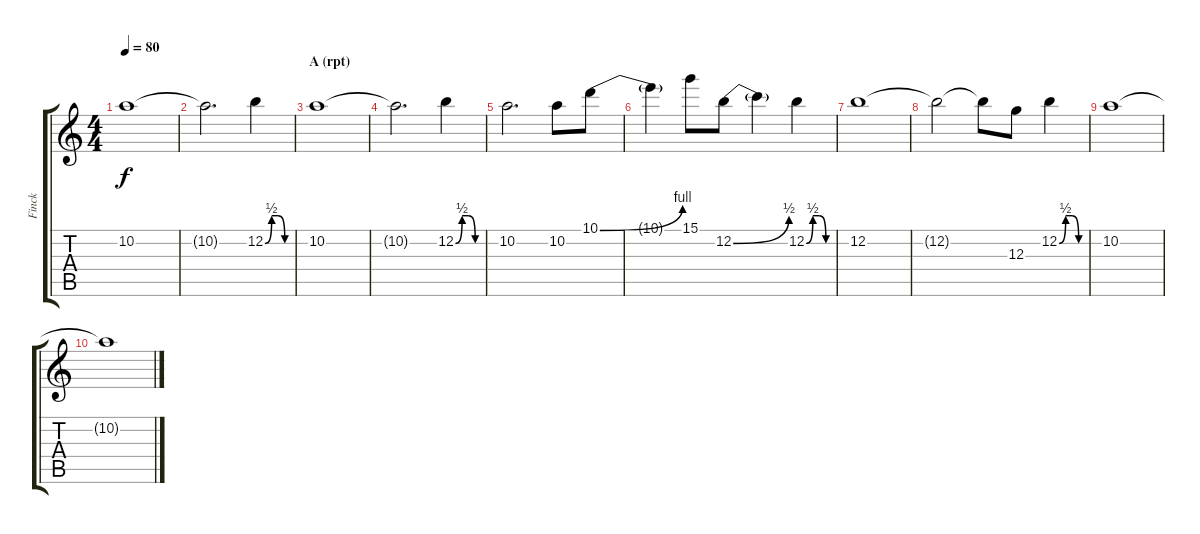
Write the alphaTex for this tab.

\track ("Finck" "Finck") {instrument overdrivenguitar}
\staff {score tabs}
\tuning (E4 B3 G3 D3 A2 E2) {hide}
\ts (4 4)
\tempo 80
\clef g2
\ks c
10.2.1{dy f} |
10.2{t}.2{d} 12.2{be (custom 0 0 15 2 30 2 45 0 60 0)}.4 |
\section ("" "A (rpt)")
10.2.1 |
10.2{t}.2{d} 12.2{be (custom 0 0 15 2 30 2 45 0 60 0)}.4 |
10.2.2{d} 10.2.8 10.1{be (bend 0 0 60 4)}.8 |
10.1{t}.4 15.1.8 12.2{be (bend 0 0 60 2)}.8 12.2{t}.4 12.2{be (custom 0 0 15 2 30 2 45 0 60 0)}.4 |
12.2.1 |
12.2{t}.2 12.2{t}.8 12.3.8 12.2{be (custom 0 0 15 2 30 2 45 0 60 0)}.4 |
10.2.1 |
10.2{t}.1
